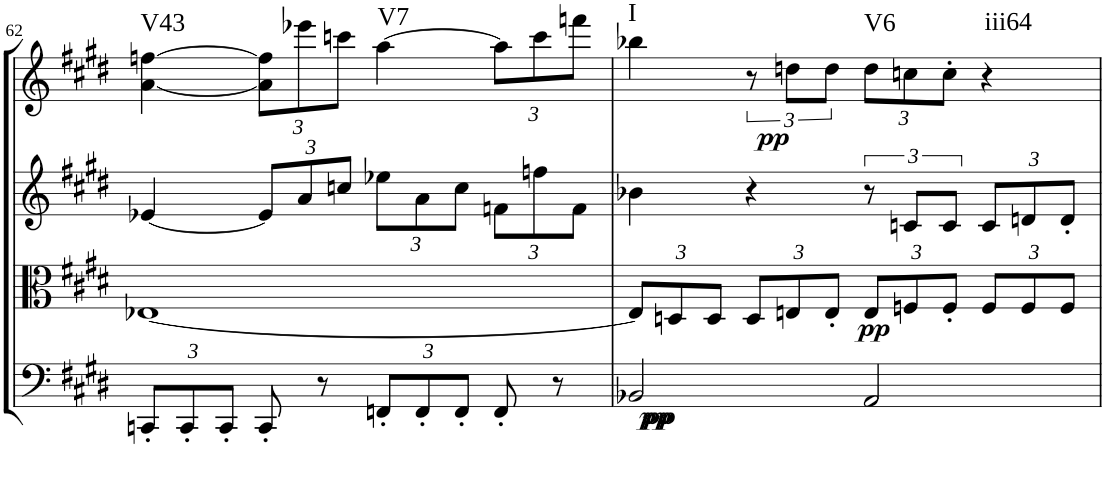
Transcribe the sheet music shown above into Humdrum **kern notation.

**kern	**dynam	**kern	**dynam	**kern	**kern	**dynam	**harte
*part4	*part4	*part3	*part3	*part2	*part1	*part1	*part1
*staff4	*staff4	*staff3	*staff3	*staff2	*staff1	*staff1	*
*I"Cello	*	*I"Viola	*	*I"2nd Violin	*I"1st Violin	*	*
*	*	*I'Vla	*	*I'Vln	*I'Vln	*	*
!!LO:PB:g=z
*clefF4	*	*clefC3	*	*clefG2	*clefG2	*	*
*k[f#c#g#d#]	*	*k[f#c#g#d#]	*	*k[f#c#g#d#]	*k[f#c#g#d#]	*	*
*M4/4	*	*M4/4	*	*M4/4	*M4/4	*	*
*met(c)	*	*met(c)	*	*met(c)	*met(c)	*	*
*Xbrackettup	*	*	*	*	*	*	*
=62	=62	=62	=62	=62	=62	=62	=62
!	!	!	!	!	!	!	!LO:H:kt=V43
12CCn'/L	.	[1E-X	.	[4e-X/	[4a\ [4ffn\	.	N
12CC'/	.	.	.	.	.	.	.
12CC'/J	.	.	.	.	.	.	.
*	*	*	*	*Xbrackettup	*Xbrackettup	*	*
8CC'/	.	.	.	12e-/L]	12a\] 12ff\]L	.	.
.	.	.	.	12a/	12eee-X\	.	.
8r	.	.	.	.	.	.	.
.	.	.	.	12ccn/J	12cccn\J	.	.
!	!	!	!	!	!	!	!LO:H:kt=V7
12FFn'/L	.	.	.	12ee-X\L	[4aa\	.	N
12FF'/	.	.	.	12a\	.	.	.
12FF'/J	.	.	.	12cc\J	.	.	.
8FF'/	.	.	.	12fn\L	12aa\L]	.	.
.	.	.	.	12ffn\	12ccc\	.	.
8r	.	.	.	.	.	.	.
.	.	.	.	12f\J	12fffn\J	.	.
=63	=63	=63	=63	=63	=63	=63	=63
*	*	*Xbrackettup	*	*	*	*	*
!	!LO:DY:b	!	!	!	!	!	!
!	!LO:DY:n=1:b	!	!	!	!	!	!LO:H:kt=I
2BB-X/	pp pp	12E-/L]	.	4b-X\	4bb-X\	.	N
.	.	12Dn/	.	.	.	.	.
.	.	12D/J	.	.	.	.	.
*	*	*	*	*	*brackettup	*	*
.	.	12D/L	.	4r	12r	.	.
!	!	!	!	!	!	!LO:DY:b	!
.	.	12En/	.	.	12ddn\L	pp	.
.	.	12E'/J	.	.	12dd\J	.	.
*	*	*	*	*brackettup	*Xbrackettup	*	*
!	!	!	!LO:DY:b	!	!	!	!LO:H:kt=V6
2AA/	.	12E/L	pp	12r	12dd\L	.	N
.	.	12Fn/	.	12cn/L	12ccn\	.	.
.	.	12F'/J	.	12c/J	12cc'\J	.	.
*	*	*	*	*Xbrackettup	*	*	*
!	!	!	!	!	!	!	!LO:H:kt=iii64
.	.	12F/L	.	12c/L	4r	.	N
.	.	12F/	.	12dn/	.	.	.
.	.	12F/J	.	12d'/J	.	.	.
=	=	=	=	=	=	=	=
*-	*-	*-	*-	*-	*-	*-	*-
